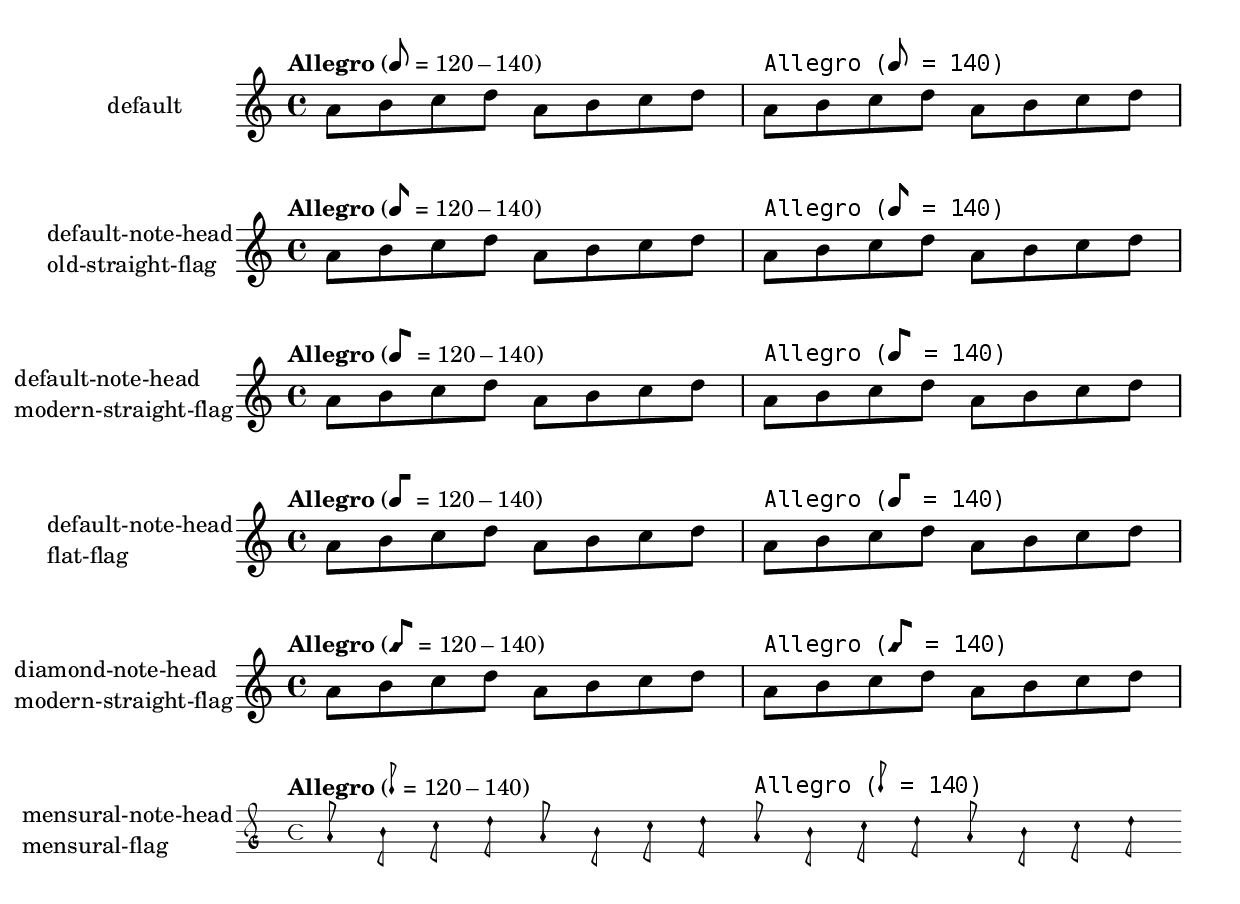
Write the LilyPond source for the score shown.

\version "2.17.27"

\header {
  texidoc = "@code{metronomeMarkFormatter} supports
all note head styles and flags styles.  Setting @code{font-name} for
@code{MetronomeMark} does not disturb the glyphs for note-head and flag.
"
}

\paper {
  ragged-right = ##f
  indent = 30
}

%{
You may have to install additional fonts.

Red Hat Fedora

  dejavu-fonts-all

Debian GNU/Linux, Ubuntu

  fonts-dejavu-core
%}

mus =
\relative c'' {
  \tempo "Allegro" 8=120-140
  a8 b c d a b c d

  \override Score.MetronomeMark.font-name = "DejaVu Sans Mono"
  \tempo "Allegro" 8=140
  a b c d a b c d
}

%% Some Examples:
\score {
  \new Staff
  \with {
    instrumentName = "default"
  }
  \mus

  \layout {}
}

\score {
  \new Staff
  \with {
    instrumentName =
      \markup \column { "default-note-head"
                        "old-straight-flag" }
  }
  \mus

  \layout {
    \context {
      \Score
      \override MetronomeMark.flag-style = #'old-straight-flag
    }
  }
}

\score {
  \new Staff
  \with {
    instrumentName =
      \markup \column { "default-note-head"
                        "modern-straight-flag" }
  }
  \mus

  \layout {
    \context {
      \Score
      \override MetronomeMark.flag-style = #'modern-straight-flag
    }
  }
}

\score {
  \new Staff
  \with {
    instrumentName =
      \markup \column { "default-note-head"
                        "flat-flag" }
  }
  \mus

  \layout {
    \context {
      \Score
      \override MetronomeMark.flag-style = #'flat-flag
    }
  }
}

\score {
  \new Staff
  \with {
    instrumentName =
      \markup \column { "diamond-note-head"
                        "modern-straight-flag" }
  }
  \mus

  \layout {
    \context {
      \Score
      \override MetronomeMark.style = #'diamond
      \override MetronomeMark.flag-style = #'modern-straight-flag
    }
  }
}

\score {
  \new MensuralStaff
  \with {
    instrumentName =
      \markup \column { "mensural-note-head"
                        "mensural-flag" }
  }
  \mus

  \layout {
    \context {
      \Score
      \override MetronomeMark.style = #'mensural
      \override MetronomeMark.flag-style = #'mensural
    }
  }
}
